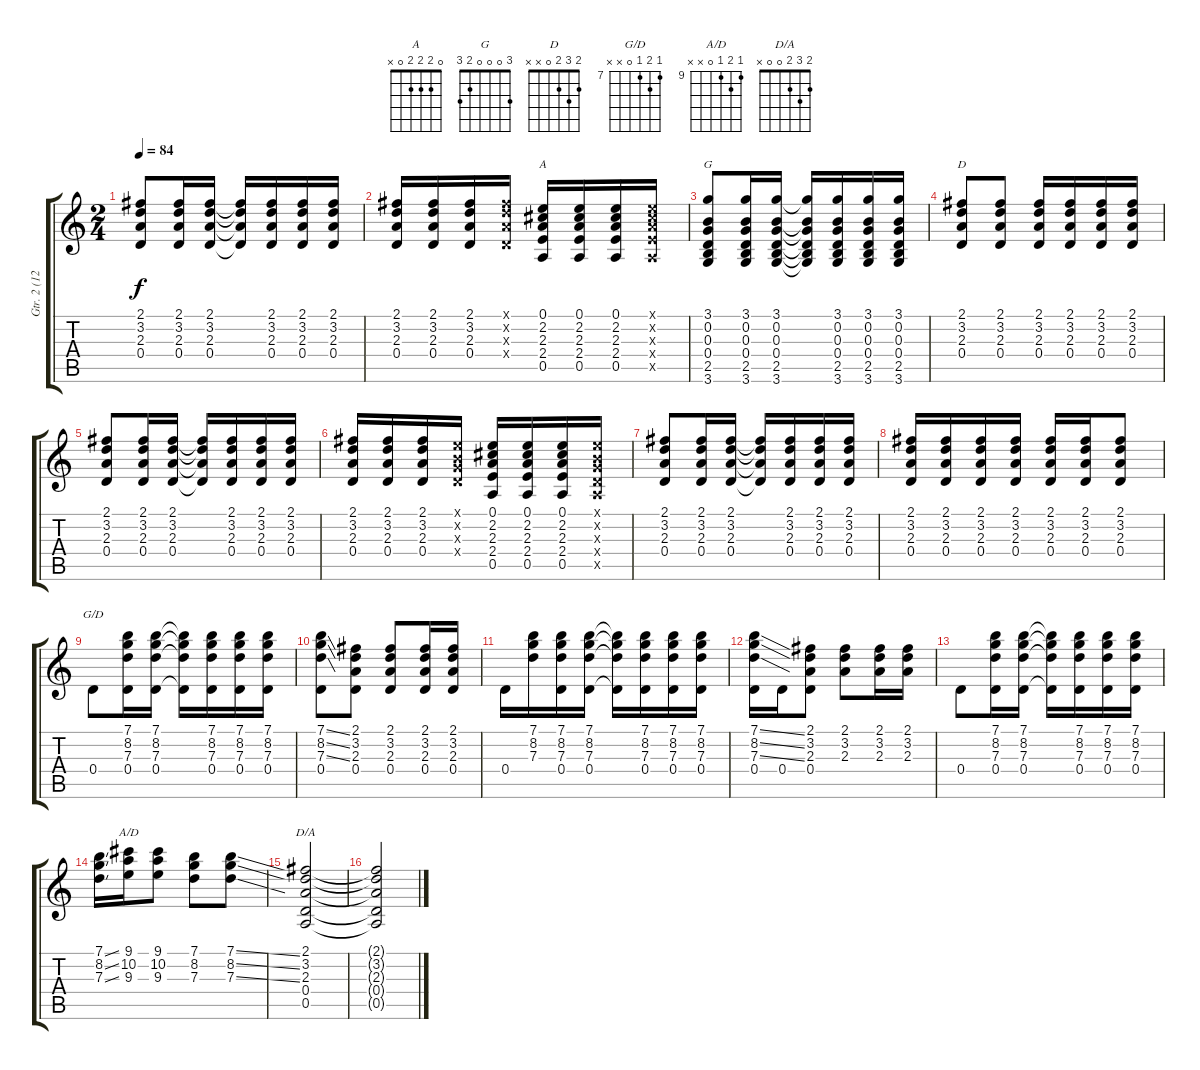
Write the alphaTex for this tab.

\track ("Gtr. 2 (12-string)" "Gtr. 2 (12") {instrument acousticguitarsteel}
\staff {score tabs}
\tuning (E4 B3 G3 D3 A2 E2) {hide}
\chord ("A" 0 2 2 2 0 x)
\chord ("G" 3 0 0 0 2 3)
\chord ("D" 2 3 2 0 x x)
\chord ("G/D" 7 8 7 0 x x) {firstfret 7}
\chord ("A/D" 9 10 9 0 x x) {firstfret 9}
\chord ("D/A" 2 3 2 0 0 x)
\ts (2 4)
\tempo 84
\clef g2
\ks c
(2.1 3.2 2.3 0.4).8{dy f} (2.1 3.2 2.3 0.4).16 (2.1 3.2 2.3 0.4).16 (2.1{t} 3.2{t} 2.3{t} 0.4{t}).16 (2.1 3.2 2.3 0.4).16 (2.1 3.2 2.3 0.4).16 (2.1 3.2 2.3 0.4).16 |
(2.1 3.2 2.3 0.4).16 (2.1 3.2 2.3 0.4).16 (2.1 3.2 2.3 0.4).16 (2.1{x} 3.2{x} 2.3{x} 0.4{x}).16 (0.1 2.2 2.3 2.4 0.5).16{ch "A"} (0.1 2.2 2.3 2.4 0.5).16 (0.1 2.2 2.3 2.4 0.5).16 (0.1{x} 2.2{x} 2.3{x} 2.4{x} 0.5{x}).16 |
(3.1 0.2 0.3 0.4 2.5 3.6).8{ch "G"} (3.1 0.2 0.3 0.4 2.5 3.6).16 (3.1 0.2 0.3 0.4 2.5 3.6).16 (3.1{t} 0.2{t} 0.3{t} 0.4{t} 2.5{t} 3.6{t}).16 (3.1 0.2 0.3 0.4 2.5 3.6).16 (3.1 0.2 0.3 0.4 2.5 3.6).16 (3.1 0.2 0.3 0.4 2.5 3.6).16 |
(2.1 3.2 2.3 0.4).8{ch "D"} (2.1 3.2 2.3 0.4).8 (2.1 3.2 2.3 0.4).16 (2.1 3.2 2.3 0.4).16 (2.1 3.2 2.3 0.4).16 (2.1 3.2 2.3 0.4).16 |
(2.1 3.2 2.3 0.4).8 (2.1 3.2 2.3 0.4).16 (2.1 3.2 2.3 0.4).16 (2.1{t} 3.2{t} 2.3{t} 0.4{t}).16 (2.1 3.2 2.3 0.4).16 (2.1 3.2 2.3 0.4).16 (2.1 3.2 2.3 0.4).16 |
(2.1 3.2 2.3 0.4).16 (2.1 3.2 2.3 0.4).16 (2.1 3.2 2.3 0.4).16 (0.1{x} 0.2{x} 0.3{x} 0.4{x}).16 (0.1 2.2 2.3 2.4 0.5).16 (0.1 2.2 2.3 2.4 0.5).16 (0.1 2.2 2.3 2.4 0.5).16 (0.1{x} 0.2{x} 0.3{x} 0.4{x} 0.5{x}).16 |
(2.1 3.2 2.3 0.4).8 (2.1 3.2 2.3 0.4).16 (2.1 3.2 2.3 0.4).16 (2.1{t} 3.2{t} 2.3{t} 0.4{t}).16 (2.1 3.2 2.3 0.4).16 (2.1 3.2 2.3 0.4).16 (2.1 3.2 2.3 0.4).16 |
(2.1 3.2 2.3 0.4).16 (2.1 3.2 2.3 0.4).16 (2.1 3.2 2.3 0.4).16 (2.1 3.2 2.3 0.4).16 (2.1 3.2 2.3 0.4).16 (2.1 3.2 2.3 0.4).16 (2.1 3.2 2.3 0.4).8 |
0.4.8{ch "G/D"} (7.1 8.2 7.3 0.4).16 (7.1 8.2 7.3 0.4).16 (7.1{t} 8.2{t} 7.3{t} 0.4{t}).16 (7.1 8.2 7.3 0.4).16 (7.1 8.2 7.3 0.4).16 (7.1 8.2 7.3 0.4).16 |
(7.1{ss} 8.2{ss} 7.3{ss} 0.4).8 (2.1 3.2 2.3 0.4).8 (2.1 3.2 2.3 0.4).8 (2.1 3.2 2.3 0.4).16 (2.1 3.2 2.3 0.4).16 |
0.4.16 (7.1 8.2 7.3).16 (7.1 8.2 7.3 0.4).16 (7.1 8.2 7.3 0.4).16 (7.1{t} 8.2{t} 7.3{t} 0.4{t}).16 (7.1 8.2 7.3 0.4).16 (7.1 8.2 7.3 0.4).16 (7.1 8.2 7.3 0.4).16 |
(7.1{ss} 8.2{ss} 7.3{ss} 0.4).16 0.4.16 (2.1 3.2 2.3 0.4).8 (2.1 3.2 2.3).8 (2.1 3.2 2.3).16 (2.1 3.2 2.3).16 |
0.4.8 (7.1 8.2 7.3 0.4).16 (7.1 8.2 7.3 0.4).16 (7.1{t} 8.2{t} 7.3{t} 0.4{t}).16 (7.1 8.2 7.3 0.4).16 (7.1 8.2 7.3 0.4).16 (7.1 8.2 7.3 0.4).16 |
(7.1{ss} 8.2{ss} 7.3{ss}).16 (9.1 10.2 9.3).16{ch "A/D"} (9.1 10.2 9.3).8 (7.1 8.2 7.3).8 (7.1{ss} 8.2{ss} 7.3{ss}).8 |
(2.1 3.2 2.3 0.4 0.5).2{ch "D/A" volume 0} |
(2.1{t} 3.2{t} 2.3{t} 0.4{t} 0.5{t}).2
